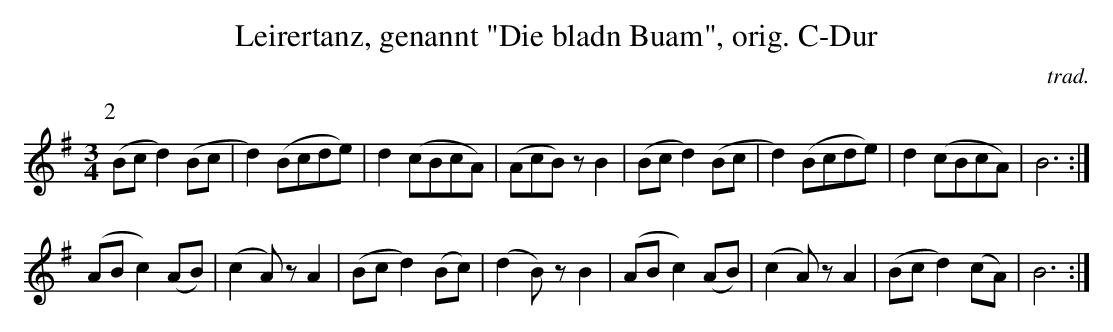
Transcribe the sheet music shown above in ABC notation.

X:1
T:Leirertanz, genannt "Die bladn Buam", orig. C-Dur
C:trad.
K:C
P:2
M:3/4
L:1/8
K:G
(Bcd2)(Bc|d2)(Bcde)|d2(cBcA)|(AcB)zB2|\
(Bcd2)(Bc|d2)(Bcde)|d2(cBcA)|B6:|!
(ABc2)(AB)|(c2A)zA2|(Bcd2)(Bc)|(d2B)zB2|\
(ABc2)(AB)|(c2A)zA2|(Bcd2)(cA)|B6:|
